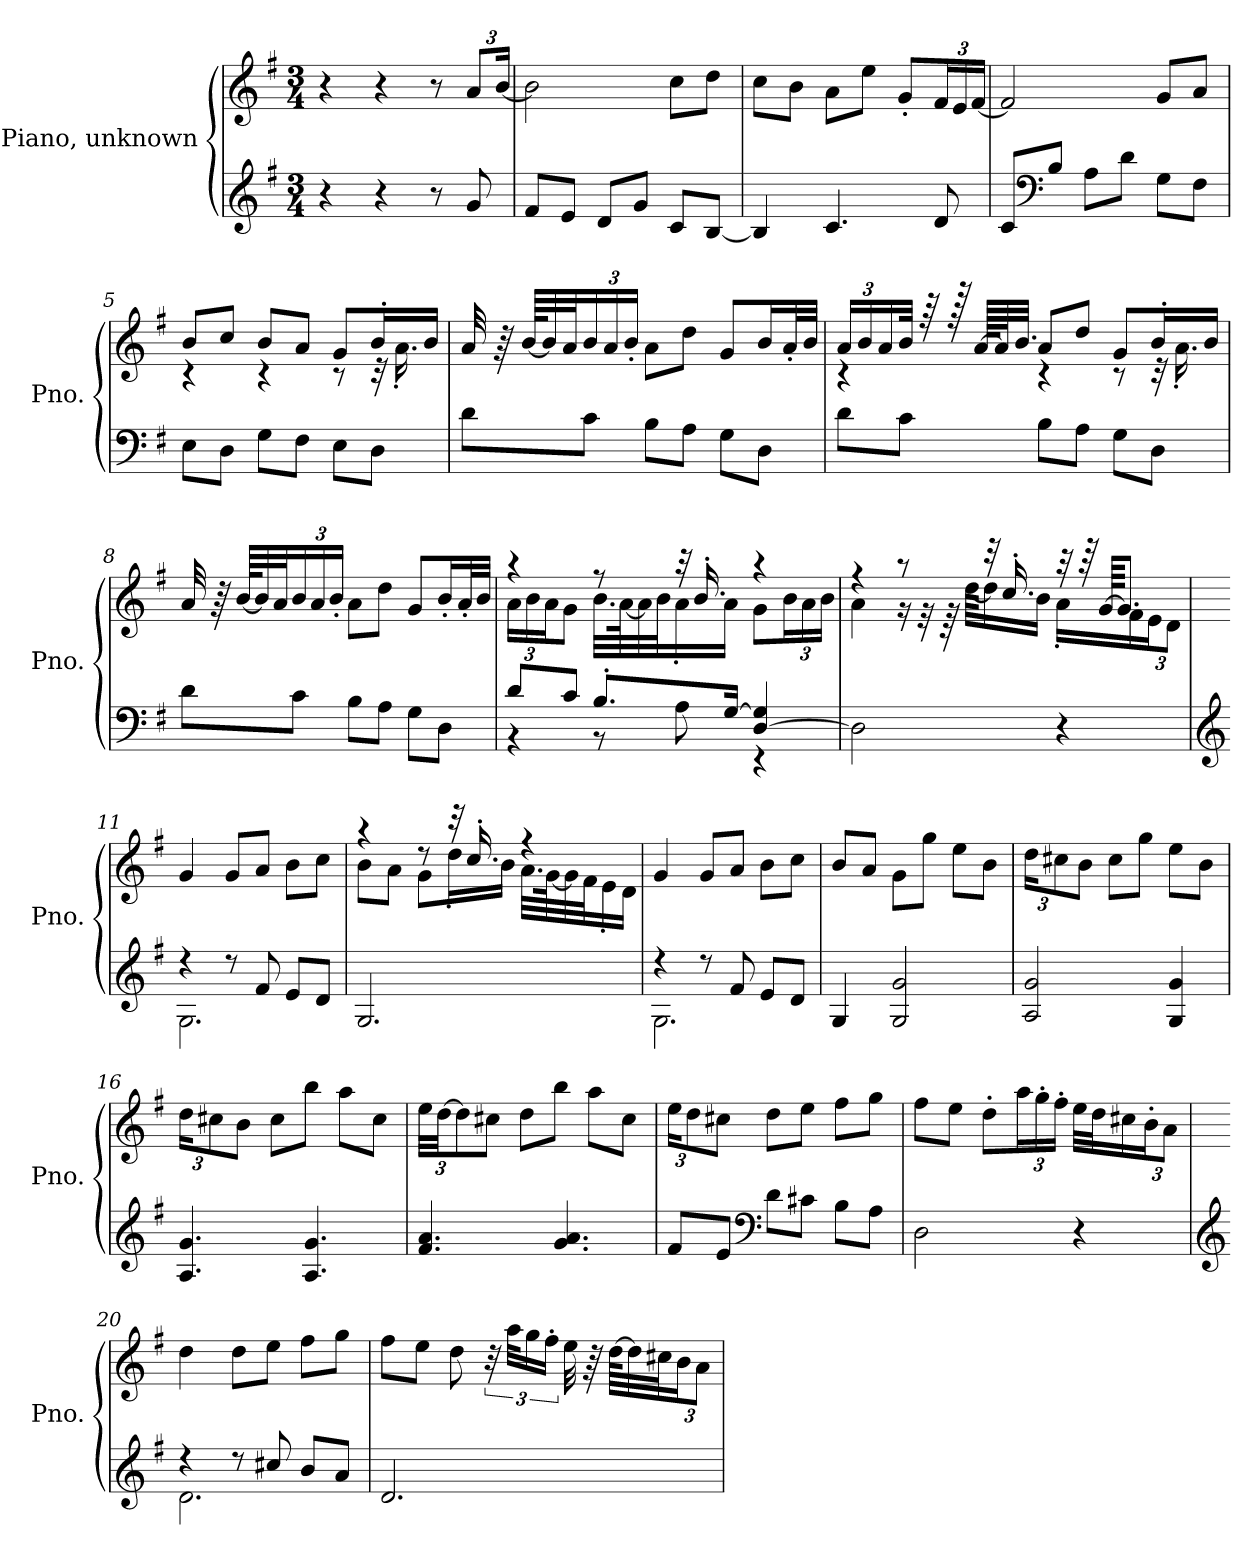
**kern	**kern
*part1	*part1
*staff2	*staff1
*I"Piano, unknown	*
*I'Pno.	*
*clefG2	*clefG2
*k[f#]	*k[f#]
*M3/4	*M3/4
*MM170	*MM170
=1	=1
4r	4r
4r	4r
8r	8r
*	*Xbrackettup
8g/	12a/L
.	[24b/Jk
=2	=2
8f#/L	2b\]
8e/J	.
8d/L	.
8g/J	.
8c/L	8cc\L
[8B/J	8dd\J
=3	=3
4B/]	8cc\L
.	8b\J
4.c/	8a\L
.	8ee\J
.	8g'/L
8d/	24f#/L
.	24e/
.	[24f#/JJ
=4	=4
8c/L	2f#/]
*clefF4	*
8B/J	.
8A\L	.
8d\J	.
8G\L	8g/L
8F#\J	8a/J
=5	=5
*	*^
8E\L	8b/L	4r
8D\J	8cc/J	.
8G\L	8b/L	4r
8F#\J	8a/J	.
8E\L	8g/L	8r
8D\J	16b'/L	32r
.	.	16.a'\
.	16b/JJ	.
*	*v	*v
!!LO:LB:g=z
=6	=6
8d\L	32a/
.	64r
.	[64b/KLLL
.	32b/]
.	32a/J
8c\J	24b/
.	24a/
.	24b'/JJ
8B\L	8a\L
8A\J	8dd\J
8G\L	8g/L
8D\J	16b/L
.	32a'/L
.	32b/JJJ
=7	=7
*	*^
8d\L	24a/LL	4r
.	24b/	.
.	24a/	.
8c\J	32b/JJk	.
.	64r	.
.	128r	.
.	[128a/KLLLL	.
.	64a/J]	.
.	32.b/JJJ	.
8B\L	8a/L	4r
8A\J	8dd/J	.
8G\L	8g/L	8r
8D\J	16b'/L	32r
.	.	16.a'\
.	16b/JJ	.
*	*v	*v
=8	=8
8d\L	32a/
.	64r
.	[64b/KLLL
.	32b/]
.	32a/J
8c\J	24b/
.	24a/
.	24b'/JJ
8B\L	8a\L
8A\J	8dd\J
8G\L	8g/L
8D\J	16b'/L
.	32a'/L
.	32b/JJJ
!!LO:LB:g=z
=9	=9
*^	*^
8d/L	4r	4r	24a\LL
.	.	.	24b\
.	.	.	24a\J
8c/J	.	.	8g\J
8.B'/L	8r	8r	32.b\LLL
.	.	.	[64a\K
.	.	.	32a\]
.	.	.	32b\J
.	8A\	32r	16a'\
.	.	16.b'/	.
[16G/Jk	.	.	16a\JJ
[4D/ 4G/]	4r	4r	8g\L
.	.	.	24b\L
.	.	.	24a\
.	.	.	24b\JJ
*v	*v	*	*
=10	=10	=10
2D\]	4r	4a\
.	8r	16r
.	.	32r
.	.	64r
.	.	[64dd\KKLL
.	32r	16dd\]
.	16.cc'/	.
.	.	16b\JJ
4r	32r	16a'\LL
.	64r	.
.	[64g/KKKL	.
.	8.g/J]	16f#\
.	.	24e\J
.	.	12d\J
*	*v	*v
=11	=11
*clefG2	*
*^	*
4r	2.G\	4g/
8r	.	8g/L
8f#/	.	8a/J
8e/L	.	8b\L
8d/J	.	8cc\J
*v	*v	*
!!LO:LB:g=z
=12	=12
*	*^
2.G/	4r	8b\L
.	.	8a\J
.	8r	8g\L
.	32r	16dd'\L
.	16.cc'/	.
.	.	16b\JJ
.	4r	32.a\LLL
.	.	[64g\K
.	.	32g\]
.	.	32f#\J
.	.	16e'\
.	.	16d\JJ
*	*v	*v
=13	=13
*^	*
4r	2.G\	4g/
8r	.	8g/L
8f#/	.	8a/J
8e/L	.	8b\L
8d/J	.	8cc\J
*v	*v	*
=14	=14
4G/	8b/L
.	8a/J
2G/ 2g/	8g\L
.	8gg\J
.	8ee\L
.	8b\J
=15	=15
2A/ 2g/	24dd\KL
.	12cc#X\
.	8b\J
.	8cc#\L
.	8gg\J
4G/ 4g/	8ee\L
.	8b\J
=16	=16
4.A/ 4.g/	24dd\KL
.	12cc#X\
.	8b\J
.	8cc#\L
4.A/ 4.g/	8bb\J
.	8aa\L
.	8cc#\J
!!LO:LB:g=z
=17	=17
4.f#/ 4.a/	48ee\LLL
.	[48dd\JJ
.	12dd\]
.	8cc#X\J
.	8dd\L
4.g/ 4.a/	8bb\J
.	8aa\L
.	8cc#\J
=18	=18
8f#/L	24ee\KL
.	12dd\
8e/J	8cc#X\J
*clefF4	*
8d\L	8dd\L
8c#X\J	8ee\J
8B\L	8ff#\L
8A\J	8gg\J
=19	=19
2D\	8ff#\L
.	8ee\J
.	8dd'\L
.	24aa\L
.	24gg'\
.	24ff#'\JJ
4r	32ee\LLL
.	32dd\J
.	16cc#X\
.	24b'\J
.	12a\J
=20	=20
*clefG2	*
*^	*
4r	2.d\	4dd\
8r	.	8dd\L
8cc#X/	.	8ee\J
8b/L	.	8ff#\L
8a/J	.	8gg\J
*v	*v	*
!!LO:LB:g=z
=21	=21
2.d/	8ff#\L
.	8ee\J
.	8dd\
*	*brackettup
.	48r
.	48aa\KLL
.	24gg\
.	24ff#'\JJ
.	32ee\
.	64r
.	[64dd\KLLL
.	32dd\]
.	32cc#X\J
*	*Xbrackettup
.	24b\J
.	12a\J
=	=
*-	*-
